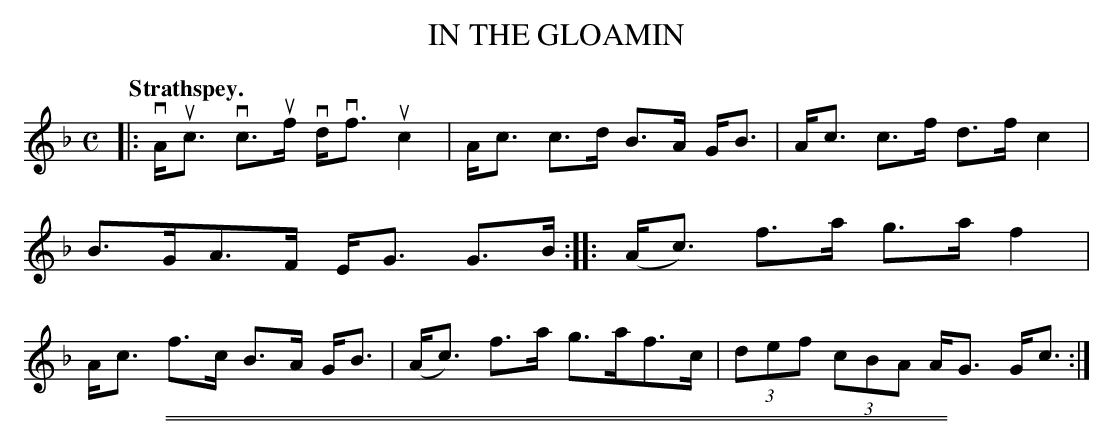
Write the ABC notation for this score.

X:1
T: IN THE GLOAMIN
Q: "Strathspey."
M: C
L: 1/8
K: F
|:\
vA<uc vc>uf vd<vf uc2 | A<c c>d B>A G<B |\
A<c c>f d>f c2 | B>GA>F E<G G>B ::\
(A<c) f>a g>a f2 | A<c f>c B>A G<B |\
(A<c) f>a g>af>c | (3def (3cBA A<G G<c :|
